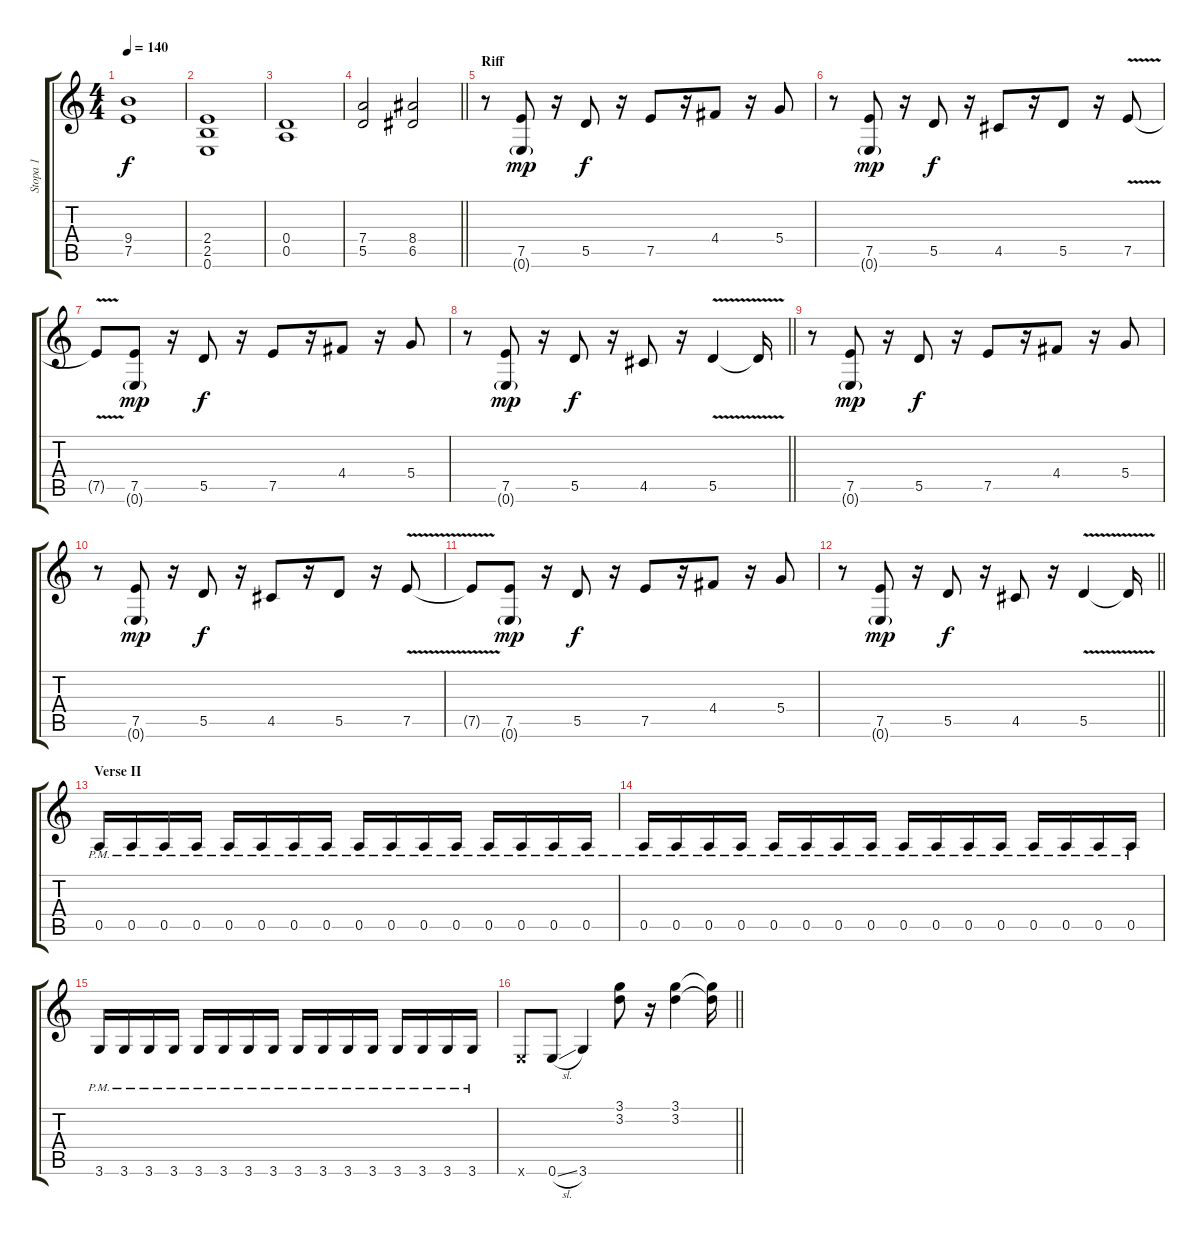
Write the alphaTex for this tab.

\track ("Stopa 1" "Stopa 1") {instrument distortionguitar}
\staff {score tabs}
\tuning (E4 B3 G3 D3 A2 E2) {hide}
\ts (4 4)
\tempo 140
\clef g2
\ks c
(9.4 7.5).1{dy f} |
(2.4 2.5 0.6).1 |
(0.4 0.5).1 |
\barLineRight lightlight
(7.4 5.5).2 (8.4 6.5).2 |
\section ("" "Riff")
r.8 (7.5 0.6{g}).8{dy mp} r.16 5.5.8{dy f} r.16 7.5.8 r.16 4.4.8 r.16 5.4.8 |
r.8 (7.5 0.6{g}).8{dy mp} r.16 5.5.8{dy f} r.16 4.5.8 r.16 5.5.8 r.16 7.5{v}.8 |
7.5{t}.8 (7.5 0.6{g}).8{dy mp} r.16 5.5.8{dy f} r.16 7.5.8 r.16 4.4.8 r.16 5.4.8 |
\barLineRight lightlight
r.8 (7.5 0.6{g}).8{dy mp} r.16 5.5.8{dy f} r.16 4.5.8 r.16 5.5{v}.4 5.5{t}.16 |
r.8 (7.5 0.6{g}).8{dy mp} r.16 5.5.8{dy f} r.16 7.5.8 r.16 4.4.8 r.16 5.4.8 |
r.8 (7.5 0.6{g}).8{dy mp} r.16 5.5.8{dy f} r.16 4.5.8 r.16 5.5.8 r.16 7.5{v}.8 |
7.5{t}.8 (7.5 0.6{g}).8{dy mp} r.16 5.5.8{dy f} r.16 7.5.8 r.16 4.4.8 r.16 5.4.8 |
\barLineRight lightlight
r.8 (7.5 0.6{g}).8{dy mp} r.16 5.5.8{dy f} r.16 4.5.8 r.16 5.5{v}.4 5.5{t}.16 |
\section ("" "Verse II")
0.5{pm}.16 0.5{pm}.16 0.5{pm}.16 0.5{pm}.16 0.5{pm}.16 0.5{pm}.16 0.5{pm}.16 0.5{pm}.16 0.5{pm}.16 0.5{pm}.16 0.5{pm}.16 0.5{pm}.16 0.5{pm}.16 0.5{pm}.16 0.5{pm}.16 0.5{pm}.16 |
0.5{pm}.16 0.5{pm}.16 0.5{pm}.16 0.5{pm}.16 0.5{pm}.16 0.5{pm}.16 0.5{pm}.16 0.5{pm}.16 0.5{pm}.16 0.5{pm}.16 0.5{pm}.16 0.5{pm}.16 0.5{pm}.16 0.5{pm}.16 0.5{pm}.16 0.5{pm}.16 |
3.6{pm}.16 3.6{pm}.16 3.6{pm}.16 3.6{pm}.16 3.6{pm}.16 3.6{pm}.16 3.6{pm}.16 3.6{pm}.16 3.6{pm}.16 3.6{pm}.16 3.6{pm}.16 3.6{pm}.16 3.6{pm}.16 3.6{pm}.16 3.6{pm}.16 3.6{pm}.16 |
\barLineRight lightlight
0.6{x}.8 0.6{sl}.8 3.6.4 (3.1 3.2).8 r.16 (3.1 3.2).4 (3.1{t} 3.2{t}).16
